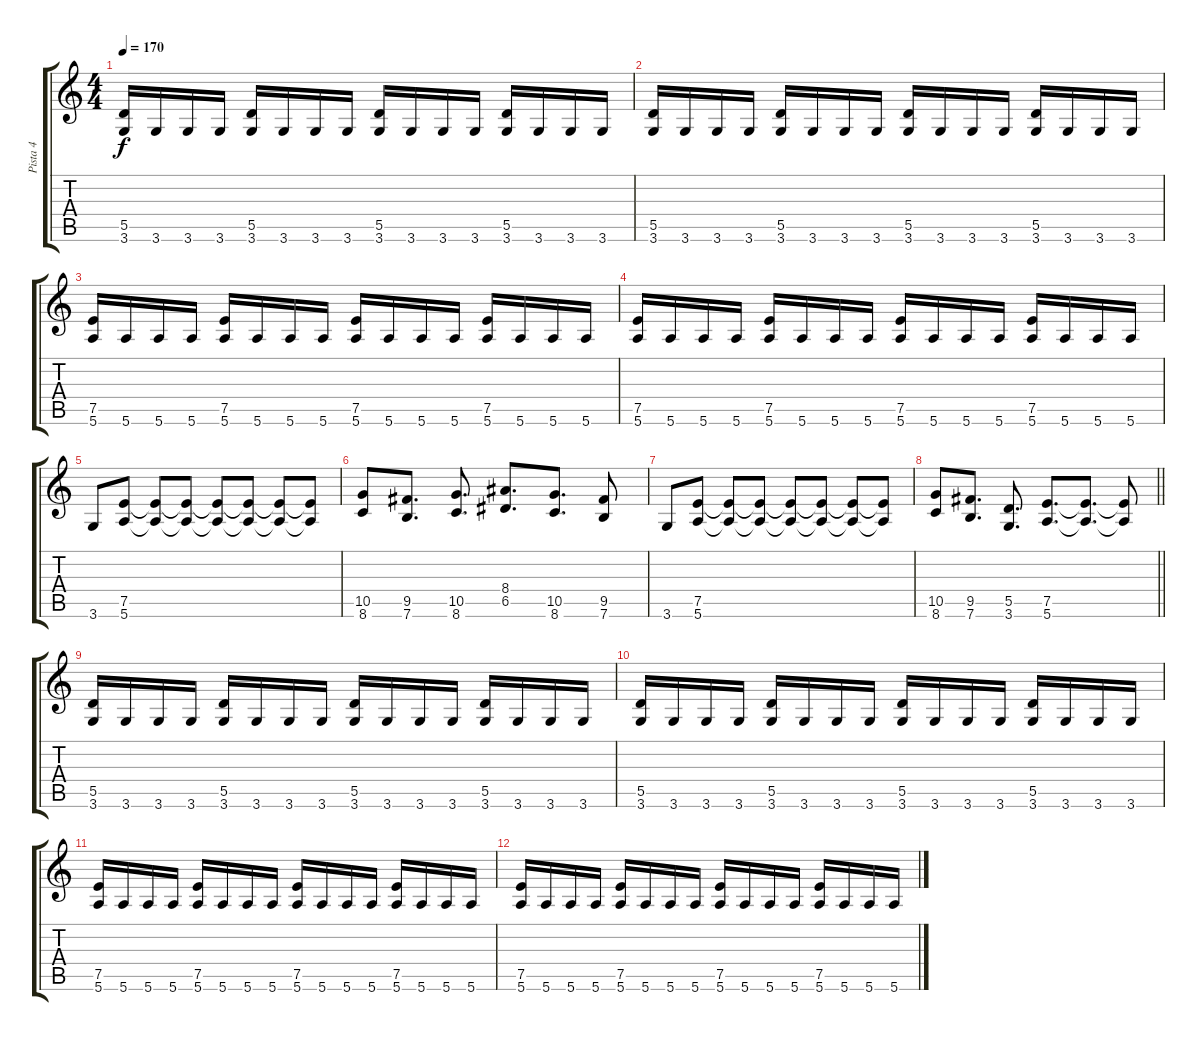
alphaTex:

\track ("Pista 4" "Pista 4") {instrument distortionguitar}
\staff {score tabs}
\tuning (E4 B3 G3 D3 A2 E2) {hide}
\ts (4 4)
\section ("" "")
\tempo 170
\clef g2
\ks c
(5.5 3.6).16{dy f} 3.6.16 3.6.16 3.6.16 (5.5 3.6).16 3.6.16 3.6.16 3.6.16 (5.5 3.6).16 3.6.16 3.6.16 3.6.16 (5.5 3.6).16 3.6.16 3.6.16 3.6.16 |
(5.5 3.6).16 3.6.16 3.6.16 3.6.16 (5.5 3.6).16 3.6.16 3.6.16 3.6.16 (5.5 3.6).16 3.6.16 3.6.16 3.6.16 (5.5 3.6).16 3.6.16 3.6.16 3.6.16 |
(7.5 5.6).16 5.6.16 5.6.16 5.6.16 (7.5 5.6).16 5.6.16 5.6.16 5.6.16 (7.5 5.6).16 5.6.16 5.6.16 5.6.16 (7.5 5.6).16 5.6.16 5.6.16 5.6.16 |
(7.5 5.6).16 5.6.16 5.6.16 5.6.16 (7.5 5.6).16 5.6.16 5.6.16 5.6.16 (7.5 5.6).16 5.6.16 5.6.16 5.6.16 (7.5 5.6).16 5.6.16 5.6.16 5.6.16 |
3.6.8 (7.5 5.6).8 (7.5{t} 5.6{t}).8 (7.5{t} 5.6{t}).8 (7.5{t} 5.6{t}).8 (7.5{t} 5.6{t}).8 (7.5{t} 5.6{t}).8 (7.5{t} 5.6{t}).8 |
(10.5 8.6).8 (9.5 7.6).8{d} (10.5 8.6).8{d} (8.4 6.5).8{d} (10.5 8.6).8{d} (9.5 7.6).8 |
3.6.8 (7.5 5.6).8 (7.5{t} 5.6{t}).8 (7.5{t} 5.6{t}).8 (7.5{t} 5.6{t}).8 (7.5{t} 5.6{t}).8 (7.5{t} 5.6{t}).8 (7.5{t} 5.6{t}).8 |
\barLineRight lightlight
(10.5 8.6).8 (9.5 7.6).8{d} (5.5 3.6).8{d} (7.5 5.6).8{d} (7.5{t} 5.6{t}).8{d} (7.5{t} 5.6{t}).8 |
\section ("" "")
(5.5 3.6).16 3.6.16 3.6.16 3.6.16 (5.5 3.6).16 3.6.16 3.6.16 3.6.16 (5.5 3.6).16 3.6.16 3.6.16 3.6.16 (5.5 3.6).16 3.6.16 3.6.16 3.6.16 |
(5.5 3.6).16 3.6.16 3.6.16 3.6.16 (5.5 3.6).16 3.6.16 3.6.16 3.6.16 (5.5 3.6).16 3.6.16 3.6.16 3.6.16 (5.5 3.6).16 3.6.16 3.6.16 3.6.16 |
(7.5 5.6).16 5.6.16 5.6.16 5.6.16 (7.5 5.6).16 5.6.16 5.6.16 5.6.16 (7.5 5.6).16 5.6.16 5.6.16 5.6.16 (7.5 5.6).16 5.6.16 5.6.16 5.6.16 |
(7.5 5.6).16 5.6.16 5.6.16 5.6.16 (7.5 5.6).16 5.6.16 5.6.16 5.6.16 (7.5 5.6).16 5.6.16 5.6.16 5.6.16 (7.5 5.6).16 5.6.16 5.6.16 5.6.16
